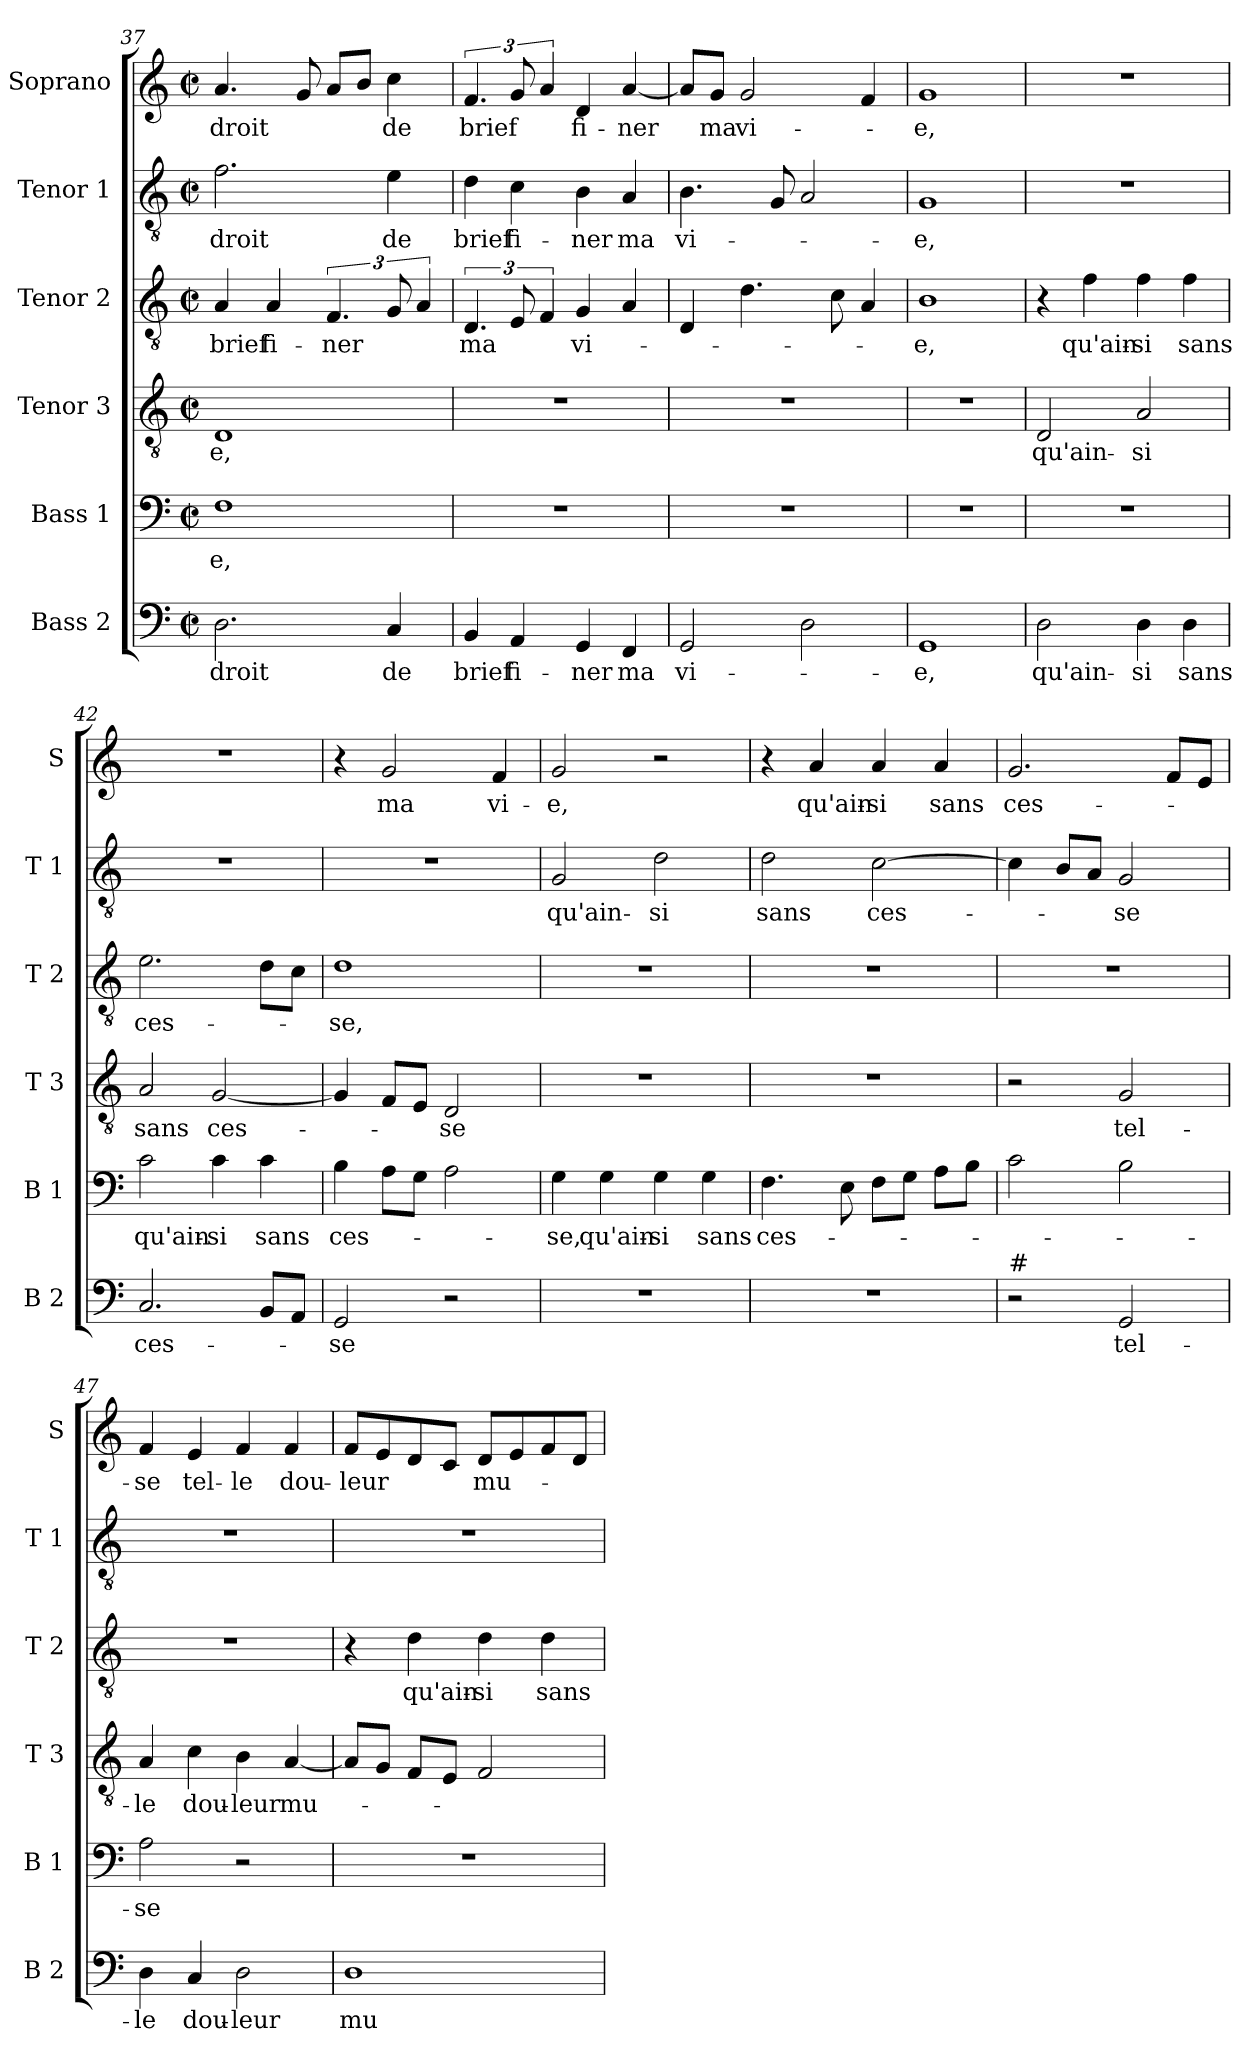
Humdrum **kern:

**kern	**text	**kern	**text	**kern	**text	**kern	**text	**kern	**text	**kern	**text
*part6	*part6	*part5	*part5	*part4	*part4	*part3	*part3	*part2	*part2	*part1	*part1
*staff6	*staff6	*staff5	*staff5	*staff4	*staff4	*staff3	*staff3	*staff2	*staff2	*staff1	*staff1
*I"Bass 2	*	*I"Bass 1	*	*I"Tenor 3	*	*I"Tenor 2	*	*I"Tenor 1	*	*I"Soprano	*
*I'B 2	*	*I'B 1	*	*I'T 3	*	*I'T 2	*	*I'T 1	*	*I'S	*
*clefF4	*	*clefF4	*	*clefGv2	*	*clefGv2	*	*clefGv2	*	*clefG2	*
*k[]	*	*k[]	*	*k[]	*	*k[]	*	*k[]	*	*k[]	*
*M2/2	*	*M2/2	*	*M2/2	*	*M2/2	*	*M2/2	*	*M2/2	*
*met(c|)	*	*met(c|)	*	*met(c|)	*	*met(c|)	*	*met(c|)	*	*met(c|)	*
=37	=37	=37	=37	=37	=37	=37	=37	=37	=37	=37	=37
!	!LO:LY:b	!	!LO:LY:b	!	!LO:LY:b	!	!LO:LY:b	!	!LO:LY:b	!	!LO:LY:b
2.D\	-droit	1F	-e,	1D	-e,	4A/	brief	2.f\	-droit	4.a/	-droit
!	!	!	!	!	!	!	!LO:LY:b	!	!	!	!
.	.	.	.	.	.	4A/	fi-	.	.	.	.
.	.	.	.	.	.	.	.	.	.	8g/	.
!	!	!	!	!	!	!	!LO:LY:b	!	!	!	!
.	.	.	.	.	.	6.F/	-ner	.	.	8a/L	.
.	.	.	.	.	.	.	.	.	.	8b/J	.
!	!LO:LY:b	!	!	!	!	!	!	!	!LO:LY:b	!	!LO:LY:b
4C/	de	.	.	.	.	12G/	.	4e\	de	4cc\	de
.	.	.	.	.	.	6A/	.	.	.	.	.
=38	=38	=38	=38	=38	=38	=38	=38	=38	=38	=38	=38
!	!LO:LY:b	!	!	!	!	!	!LO:LY:b	!	!LO:LY:b	!	!LO:LY:b
4BB/	brief	1r	.	1r	.	6.D/	ma	4d\	brief	6.f/	brief
!	!LO:LY:b	!	!	!	!	!	!	!	!LO:LY:b	!	!
4AA/	fi-	.	.	.	.	12E/	.	4c\	fi-	12g/	.
.	.	.	.	.	.	6F/	.	.	.	6a/	.
!	!LO:LY:b	!	!	!	!	!	!LO:LY:b	!	!LO:LY:b	!	!LO:LY:b
4GG/	-ner	.	.	.	.	4G/	vi-	4B\	-ner	4d/	fi-
!	!LO:LY:b	!	!	!	!	!	!	!	!LO:LY:b	!	!LO:LY:b
4FF/	ma	.	.	.	.	4A/	.	4A/	ma	[4a/	-ner
!!LO:LB:g=z
=39	=39	=39	=39	=39	=39	=39	=39	=39	=39	=39	=39
!	!LO:LY:b	!	!	!	!	!	!	!	!LO:LY:b	!	!
2GG/	vi-	1r	.	1r	.	4D/	.	4.B\	vi-	8a/L]	.
!	!	!	!	!	!	!	!	!	!	!	!LO:LY:b
.	.	.	.	.	.	.	.	.	.	8g/J	ma
!	!	!	!	!	!	!	!	!	!	!	!LO:LY:b
.	.	.	.	.	.	4.d\	.	.	.	2g/	vi-
.	.	.	.	.	.	.	.	8G/	.	.	.
2D\	.	.	.	.	.	.	.	2A/	.	.	.
.	.	.	.	.	.	8c\	.	.	.	.	.
.	.	.	.	.	.	4A/	.	.	.	4f/	.
=40	=40	=40	=40	=40	=40	=40	=40	=40	=40	=40	=40
!	!LO:LY:b	!	!	!	!	!	!LO:LY:b	!	!LO:LY:b	!	!LO:LY:b
1GG	-e,	1r	.	1r	.	1B	-e,	1G	-e,	1g	-e,
=41	=41	=41	=41	=41	=41	=41	=41	=41	=41	=41	=41
!	!LO:LY:b	!	!	!	!LO:LY:b	!	!	!	!	!	!
2D\	qu'ain-	1r	.	2D/	qu'ain-	4r	.	1r	.	1r	.
!	!	!	!	!	!	!	!LO:LY:b	!	!	!	!
.	.	.	.	.	.	4f\	qu'ain-	.	.	.	.
!	!LO:LY:b	!	!	!	!LO:LY:b	!	!LO:LY:b	!	!	!	!
4D\	-si	.	.	2A/	-si	4f\	-si	.	.	.	.
!	!LO:LY:b	!	!	!	!	!	!LO:LY:b	!	!	!	!
4D\	sans	.	.	.	.	4f\	sans	.	.	.	.
=42	=42	=42	=42	=42	=42	=42	=42	=42	=42	=42	=42
!	!LO:LY:b	!	!LO:LY:b	!	!LO:LY:b	!	!LO:LY:b	!	!	!	!
2.C/	ces-	2c\	qu'ain-	2A/	sans	2.e\	ces-	1r	.	1r	.
!	!	!	!LO:LY:b	!	!LO:LY:b	!	!	!	!	!	!
.	.	4c\	-si	[2G/	ces-	.	.	.	.	.	.
!	!	!	!LO:LY:b	!	!	!	!	!	!	!	!
8BB/L	.	4c\	sans	.	.	8d\L	.	.	.	.	.
8AA/J	.	.	.	.	.	8c\J	.	.	.	.	.
=43	=43	=43	=43	=43	=43	=43	=43	=43	=43	=43	=43
!	!LO:LY:b	!	!LO:LY:b	!	!	!	!LO:LY:b	!	!	!	!
2GG/	-se	4B\	ces-	4G/]	.	1d	-se,	1r	.	4r	.
!	!	!	!	!	!	!	!	!	!	!	!LO:LY:b
.	.	8A\L	.	8F/L	.	.	.	.	.	2g/	ma
.	.	8G\J	.	8E/J	.	.	.	.	.	.	.
!	!	!	!	!	!LO:LY:b	!	!	!	!	!	!
2r	.	2A\	.	2D/	-se	.	.	.	.	.	.
!	!	!	!	!	!	!	!	!	!	!	!LO:LY:b
.	.	.	.	.	.	.	.	.	.	4f/	vi-
=44	=44	=44	=44	=44	=44	=44	=44	=44	=44	=44	=44
!	!	!	!LO:LY:b	!	!	!	!	!	!LO:LY:b	!	!LO:LY:b
1r	.	4G\	-se,	1r	.	1r	.	2G/	qu'ain-	2g/	-e,
!	!	!	!LO:LY:b	!	!	!	!	!	!	!	!
.	.	4G\	qu'ain-	.	.	.	.	.	.	.	.
!	!	!	!LO:LY:b	!	!	!	!	!	!LO:LY:b	!	!
.	.	4G\	-si	.	.	.	.	2d\	-si	2r	.
!	!	!	!LO:LY:b	!	!	!	!	!	!	!	!
.	.	4G\	sans	.	.	.	.	.	.	.	.
!!LO:PB:g=z
=45	=45	=45	=45	=45	=45	=45	=45	=45	=45	=45	=45
!	!	!	!LO:LY:b	!	!	!	!	!	!LO:LY:b	!	!
1r	.	4.F\	ces-	1r	.	1r	.	2d\	sans	4r	.
!	!	!	!	!	!	!	!	!	!	!	!LO:LY:b
.	.	.	.	.	.	.	.	.	.	4a/	qu'ain-
.	.	8E\	.	.	.	.	.	.	.	.	.
!	!	!	!	!	!	!	!	!	!LO:LY:b	!	!LO:LY:b
.	.	8F\L	.	.	.	.	.	[2c\	ces-	4a/	-si
.	.	8G\J	.	.	.	.	.	.	.	.	.
!	!	!	!	!	!	!	!	!	!	!	!LO:LY:b
.	.	8A\L	.	.	.	.	.	.	.	4a/	sans
.	.	8B\J	.	.	.	.	.	.	.	.	.
=46	=46	=46	=46	=46	=46	=46	=46	=46	=46	=46	=46
!LO:TX:a:t=#	!	!	!	!	!	!	!	!	!	!	!
!	!	!	!	!	!	!	!	!	!	!	!LO:LY:b
2r	.	2c\	.	2r	.	1r	.	4c\]	.	2.g/	ces-
.	.	.	.	.	.	.	.	8B/L	.	.	.
.	.	.	.	.	.	.	.	8A/J	.	.	.
!	!LO:LY:b	!	!	!	!LO:LY:b	!	!	!	!LO:LY:b	!	!
2GG/	tel-	2B\	.	2G/	tel-	.	.	2G/	-se	.	.
.	.	.	.	.	.	.	.	.	.	8f/L	.
.	.	.	.	.	.	.	.	.	.	8e/J	.
=47	=47	=47	=47	=47	=47	=47	=47	=47	=47	=47	=47
!	!LO:LY:b	!	!LO:LY:b	!	!LO:LY:b	!	!	!	!	!	!LO:LY:b
4D\	-le	2A\	-se	4A/	-le	1r	.	1r	.	4f/	-se
!	!LO:LY:b	!	!	!	!LO:LY:b	!	!	!	!	!	!LO:LY:b
4C/	dou-	.	.	4c\	dou-	.	.	.	.	4e/	tel-
!	!LO:LY:b	!	!	!	!LO:LY:b	!	!	!	!	!	!LO:LY:b
2D\	-leur	2r	.	4B\	-leur	.	.	.	.	4f/	-le
!	!	!	!	!	!LO:LY:b	!	!	!	!	!	!LO:LY:b
.	.	.	.	[4A/	mu-	.	.	.	.	4f/	dou-
=48	=48	=48	=48	=48	=48	=48	=48	=48	=48	=48	=48
!	!LO:LY:b	!	!	!	!	!	!	!	!	!	!LO:LY:b
1D	mu-	1r	.	8A/L]	.	4r	.	1r	.	8f/L	-leur
.	.	.	.	8G/J	.	.	.	.	.	8e/	.
!	!	!	!	!	!	!	!LO:LY:b	!	!	!	!
.	.	.	.	8F/L	.	4d\	qu'ain-	.	.	8d/	.
.	.	.	.	8E/J	.	.	.	.	.	8c/J	.
!	!	!	!	!	!	!	!LO:LY:b	!	!	!	!LO:LY:b
.	.	.	.	2F/	.	4d\	-si	.	.	8d/L	mu-
.	.	.	.	.	.	.	.	.	.	8e/	.
!	!	!	!	!	!	!	!LO:LY:b	!	!	!	!
.	.	.	.	.	.	4d\	sans	.	.	8f/	.
.	.	.	.	.	.	.	.	.	.	8d/J	.
=	=	=	=	=	=	=	=	=	=	=	=
*-	*-	*-	*-	*-	*-	*-	*-	*-	*-	*-	*-
